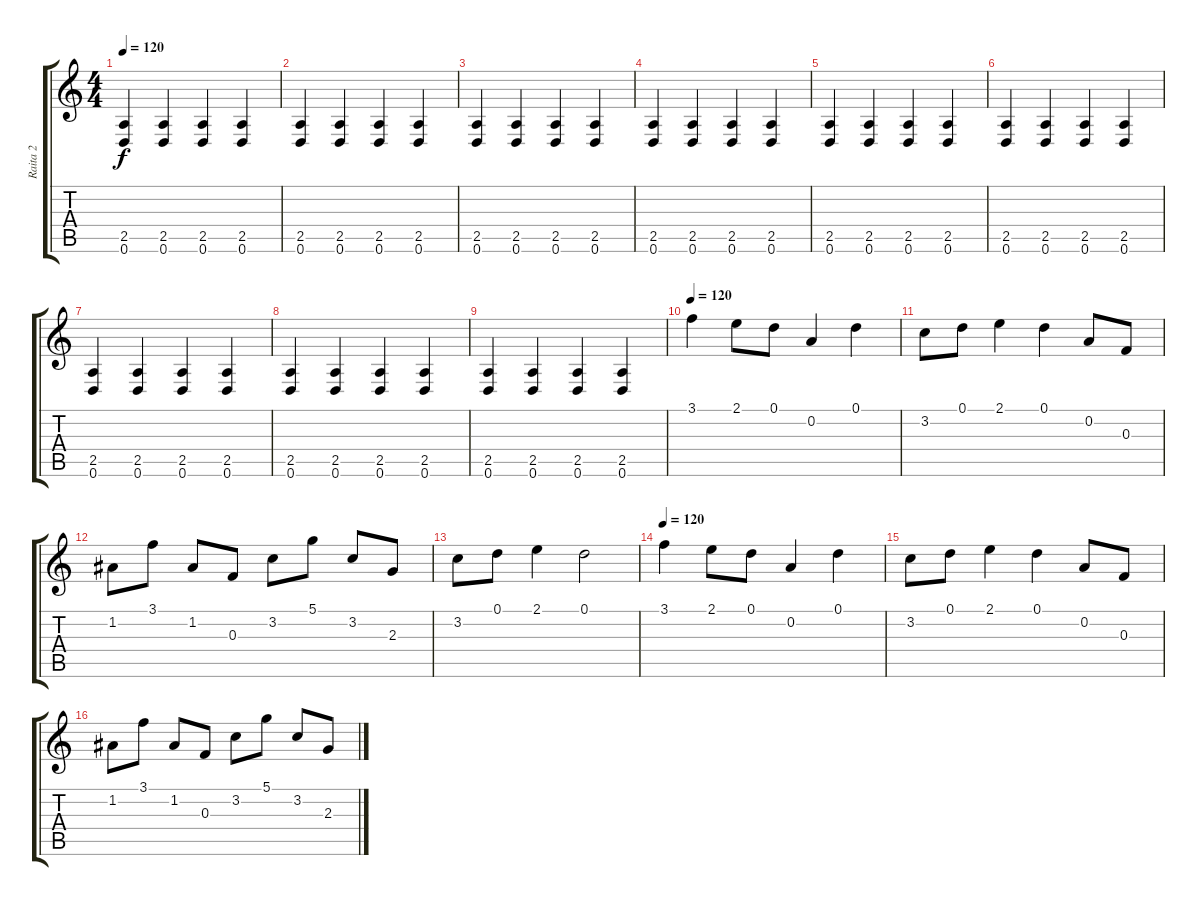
\track ("Raita 2" "Raita 2") {instrument overdrivenguitar}
\staff {score tabs}
\tuning (D4 A3 F3 C3 G2 D2) {hide}
\ts (4 4)
\tempo 120
\clef g2
\ks c
(2.5 0.6).4{dy f} (2.5 0.6).4 (2.5 0.6).4 (2.5 0.6).4 |
(2.5 0.6).4 (2.5 0.6).4 (2.5 0.6).4 (2.5 0.6).4 |
(2.5 0.6).4 (2.5 0.6).4 (2.5 0.6).4 (2.5 0.6).4 |
(2.5 0.6).4 (2.5 0.6).4 (2.5 0.6).4 (2.5 0.6).4 |
(2.5 0.6).4 (2.5 0.6).4 (2.5 0.6).4 (2.5 0.6).4 |
(2.5 0.6).4 (2.5 0.6).4 (2.5 0.6).4 (2.5 0.6).4 |
(2.5 0.6).4 (2.5 0.6).4 (2.5 0.6).4 (2.5 0.6).4 |
(2.5 0.6).4 (2.5 0.6).4 (2.5 0.6).4 (2.5 0.6).4 |
(2.5 0.6).4 (2.5 0.6).4 (2.5 0.6).4 (2.5 0.6).4 |
\tempo 120
3.1.4 2.1.8 0.1.8 0.2.4 0.1.4 |
3.2.8 0.1.8 2.1.4 0.1.4 0.2.8 0.3.8 |
1.2.8 3.1.8 1.2.8 0.3.8 3.2.8 5.1.8 3.2.8 2.3.8 |
3.2.8 0.1.8 2.1.4 0.1.2 |
\tempo 120
3.1.4 2.1.8 0.1.8 0.2.4 0.1.4 |
3.2.8 0.1.8 2.1.4 0.1.4 0.2.8 0.3.8 |
1.2.8 3.1.8 1.2.8 0.3.8 3.2.8 5.1.8 3.2.8 2.3.8
